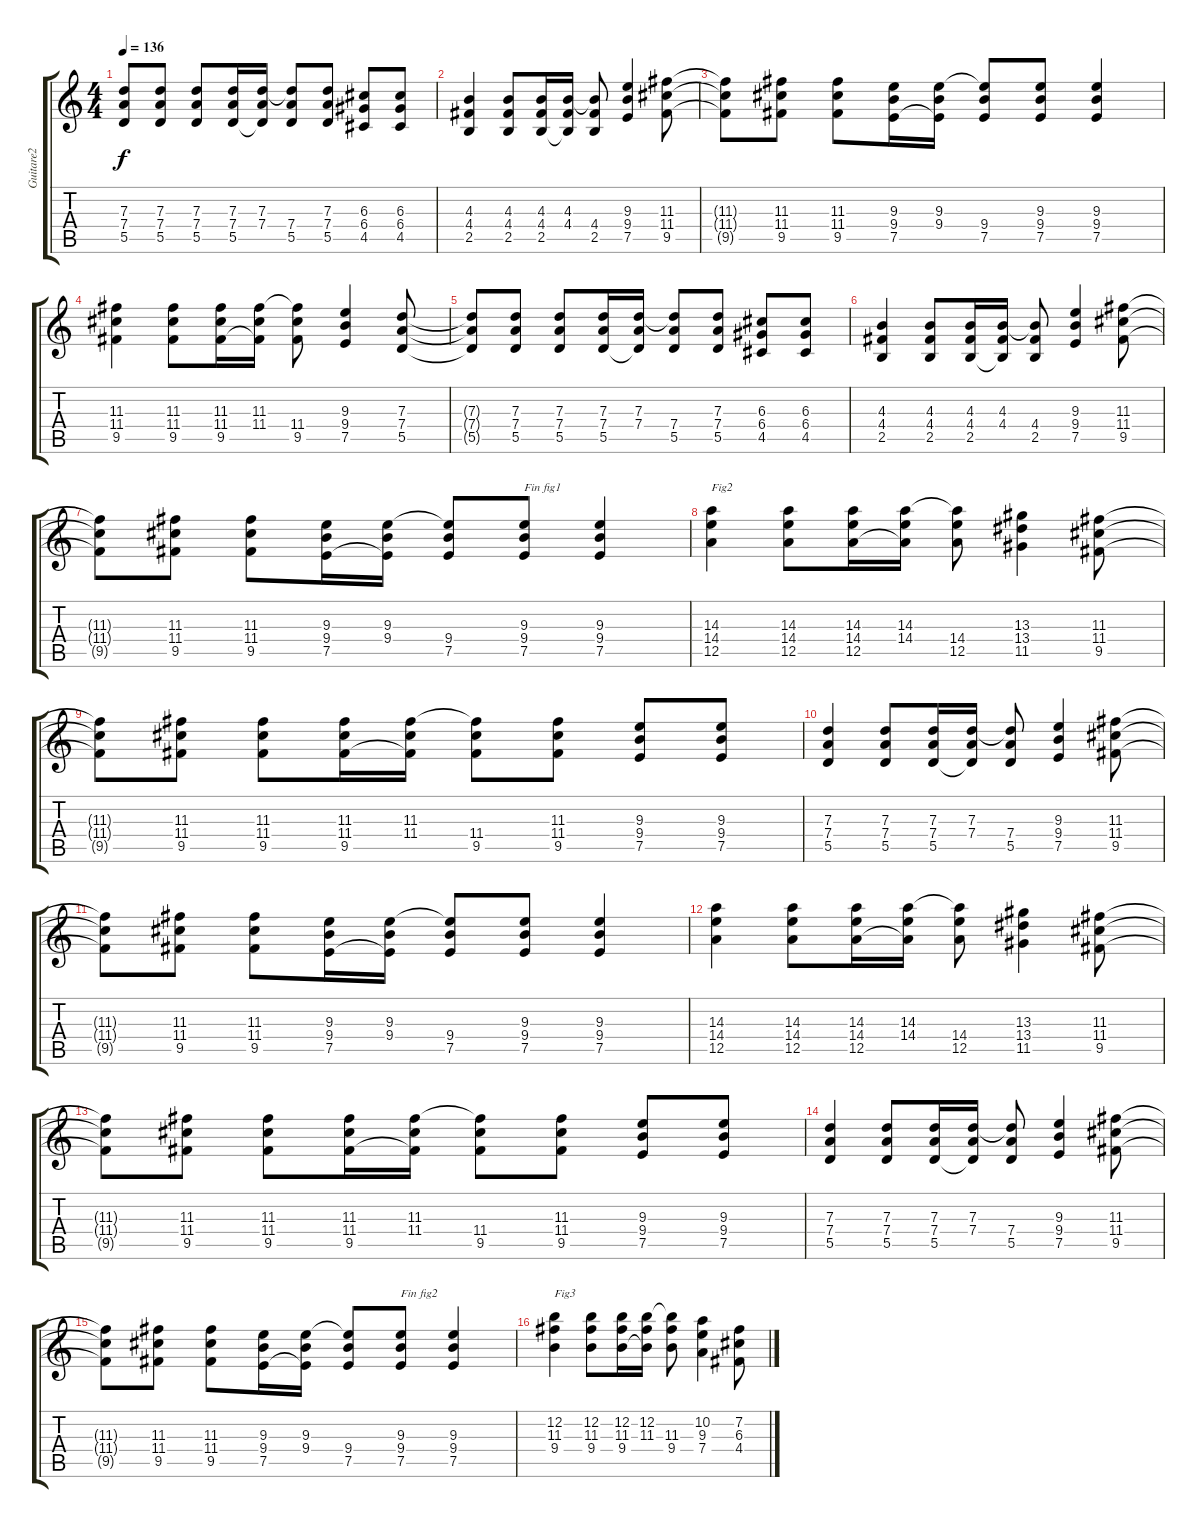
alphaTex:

\track ("Guitare2" "Guitare2") {instrument electricguitarclean}
\staff {score tabs}
\tuning (E4 B3 G3 D3 A2 E2) {hide}
\ts (4 4)
\tempo 136
\clef g2
\ks c
(7.3{t} 7.4{t} 5.5{t}).8{dy f} (7.3 7.4 5.5).8 (7.3 7.4 5.5).8 (7.3 7.4 5.5).16 (7.3 7.4 5.5{t}).16 (7.3{t} 7.4 5.5).8 (7.3 7.4 5.5).8 (6.3 6.4 4.5).8 (6.3 6.4 4.5).8 |
(4.3 4.4 2.5).4 (4.3 4.4 2.5).8 (4.3 4.4 2.5).16 (4.3 4.4 2.5{t}).16 (4.3{t} 4.4 2.5).8 (9.3 9.4 7.5).4 (11.3 11.4 9.5).8 |
(11.3{t} 11.4{t} 9.5{t}).8 (11.3 11.4 9.5).8 (11.3 11.4 9.5).8 (9.3 9.4 7.5).16 (9.3 9.4 7.5{t}).16 (9.3{t} 9.4 7.5).8 (9.3 9.4 7.5).8 (9.3 9.4 7.5).4 |
(11.3 11.4 9.5).4 (11.3 11.4 9.5).8 (11.3 11.4 9.5).16 (11.3 11.4 9.5{t}).16 (11.3{t} 11.4 9.5).8 (9.3 9.4 7.5).4 (7.3 7.4 5.5).8 |
(7.3{t} 7.4{t} 5.5{t}).8 (7.3 7.4 5.5).8 (7.3 7.4 5.5).8 (7.3 7.4 5.5).16 (7.3 7.4 5.5{t}).16 (7.3{t} 7.4 5.5).8 (7.3 7.4 5.5).8 (6.3 6.4 4.5).8 (6.3 6.4 4.5).8 |
(4.3 4.4 2.5).4 (4.3 4.4 2.5).8 (4.3 4.4 2.5).16 (4.3 4.4 2.5{t}).16 (4.3{t} 4.4 2.5).8 (9.3 9.4 7.5).4 (11.3 11.4 9.5).8 |
(11.3{t} 11.4{t} 9.5{t}).8 (11.3 11.4 9.5).8 (11.3 11.4 9.5).8 (9.3 9.4 7.5).16 (9.3 9.4 7.5{t}).16 (9.3{t} 9.4 7.5).8 (9.3 9.4 7.5).8{txt "Fin fig1"} (9.3 9.4 7.5).4 |
(14.3 14.4 12.5).4{txt "Fig2"} (14.3 14.4 12.5).8 (14.3 14.4 12.5).16 (14.3 14.4 12.5{t}).16 (14.3{t} 14.4 12.5).8 (13.3 13.4 11.5).4 (11.3 11.4 9.5).8 |
(11.3{t} 11.4{t} 9.5{t}).8 (11.3 11.4 9.5).8 (11.3 11.4 9.5).8 (11.3 11.4 9.5).16 (11.3 11.4 9.5{t}).16 (11.3{t} 11.4 9.5).8 (11.3 11.4 9.5).8 (9.3 9.4 7.5).8 (9.3 9.4 7.5).8 |
(7.3 7.4 5.5).4 (7.3 7.4 5.5).8 (7.3 7.4 5.5).16 (7.3 7.4 5.5{t}).16 (7.3{t} 7.4 5.5).8 (9.3 9.4 7.5).4 (11.3 11.4 9.5).8 |
(11.3{t} 11.4{t} 9.5{t}).8 (11.3 11.4 9.5).8 (11.3 11.4 9.5).8 (9.3 9.4 7.5).16 (9.3 9.4 7.5{t}).16 (9.3{t} 9.4 7.5).8 (9.3 9.4 7.5).8 (9.3 9.4 7.5).4 |
(14.3 14.4 12.5).4 (14.3 14.4 12.5).8 (14.3 14.4 12.5).16 (14.3 14.4 12.5{t}).16 (14.3{t} 14.4 12.5).8 (13.3 13.4 11.5).4 (11.3 11.4 9.5).8 |
(11.3{t} 11.4{t} 9.5{t}).8 (11.3 11.4 9.5).8 (11.3 11.4 9.5).8 (11.3 11.4 9.5).16 (11.3 11.4 9.5{t}).16 (11.3{t} 11.4 9.5).8 (11.3 11.4 9.5).8 (9.3 9.4 7.5).8 (9.3 9.4 7.5).8 |
(7.3 7.4 5.5).4 (7.3 7.4 5.5).8 (7.3 7.4 5.5).16 (7.3 7.4 5.5{t}).16 (7.3{t} 7.4 5.5).8 (9.3 9.4 7.5).4 (11.3 11.4 9.5).8 |
(11.3{t} 11.4{t} 9.5{t}).8 (11.3 11.4 9.5).8 (11.3 11.4 9.5).8 (9.3 9.4 7.5).16 (9.3 9.4 7.5{t}).16 (9.3{t} 9.4 7.5).8 (9.3 9.4 7.5).8{txt "Fin fig2"} (9.3 9.4 7.5).4 |
(12.2 11.3 9.4).4{txt "Fig3"} (12.2 11.3 9.4).8 (12.2 11.3 9.4).16 (12.2 11.3 9.4{t}).16 (12.2{t} 11.3 9.4).8 (10.2 9.3 7.4).4 (7.2 6.3 4.4).8
